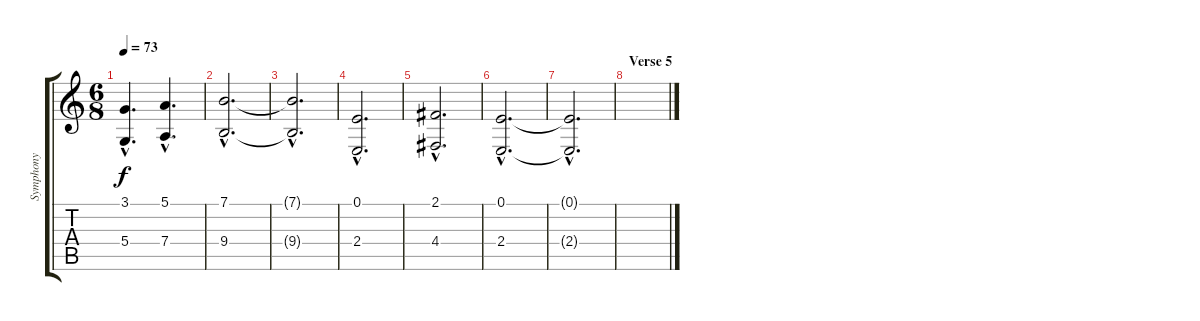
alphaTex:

\track ("Symphony" "Symphony") {instrument stringensemble1}
\staff {score tabs}
\tuning (E4 B3 G3 D3 A2 E2) {hide}
\ts (6 8)
\tempo 73
\clef g2
\ks c
(3.1{hac} 5.4{hac}).4{d dy f} (5.1{hac} 7.4{hac}).4{d} |
(7.1{hac} 9.4{hac}).2{d} |
(7.1{hac t} 9.4{hac t}).2{d} |
(0.1{hac} 2.4{hac}).2{d} |
(2.1{hac} 4.4{hac}).2{d} |
(0.1{hac} 2.4{hac}).2{d} |
(0.1{hac t} 2.4{hac t}).2{d} |
\section ("" "Verse 5")
